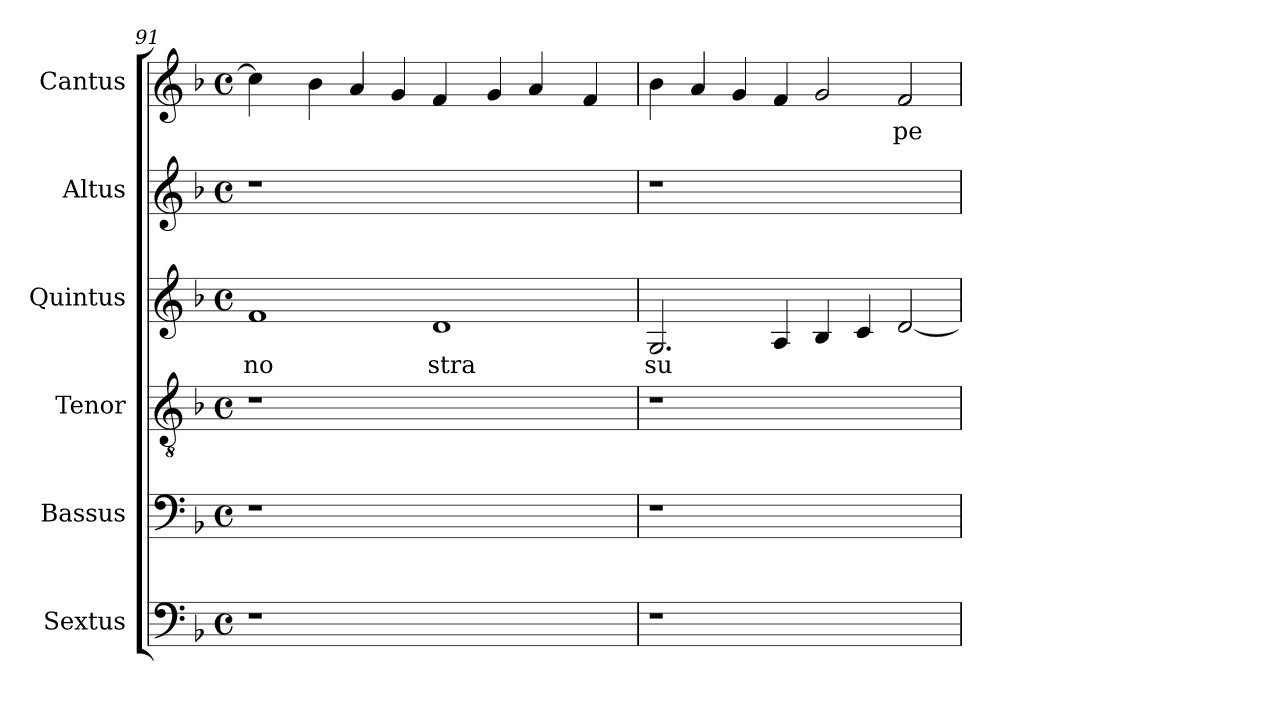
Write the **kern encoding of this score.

**kern	**kern	**kern	**kern	**text	**kern	**kern	**text
*part6	*part5	*part4	*part3	*part3	*part2	*part1	*part1
*staff6	*staff5	*staff4	*staff3	*staff3	*staff2	*staff1	*staff1
*I"Sextus	*I"Bassus	*I"Tenor	*I"Quintus	*	*I"Altus	*I"Cantus	*
*I'Sextus	*I'Bassus	*I'Tenor	*I'Quintus	*	*I'Altus	*I'Cantus	*
!!LO:LB:g=z
*clefF4	*clefF4	*clefGv2	*clefG2	*	*clefG2	*clefG2	*
*k[b-]	*k[b-]	*k[b-]	*k[b-]	*	*k[b-]	*k[b-]	*
*F:	*F:	*F:	*F:	*	*F:	*F:	*
*M4/4	*M4/4	*M4/4	*M4/4	*	*M4/4	*M4/4	*
*met(c)	*met(c)	*met(c)	*met(c)	*	*met(c)	*met(c)	*
=91	=91	=91	=91	=91	=91	=91	=91
!	!	!	!	!LO:LY:b:cj	!	!	!
*	*	*	*	*	*	*^	*
1r	1r	1r	1f	no	1r	4cc\]	8ryy	.
.	.	.	.	.	.	.	64ryy	.
.	.	.	.	.	.	.	1ryy	.
.	.	.	.	.	.	4b-\	.	.
.	.	.	.	.	.	4a/	.	.
.	.	.	.	.	.	4g/	.	.
!	!	!	!	!LO:LY:b:cj	!	!	!	!
1ryy	1ryy	1ryy	1d	stra	1ryy	4f/	.	.
.	.	.	.	.	.	.	2ryy	.
.	.	.	.	.	.	4g/	.	.
.	.	.	.	.	.	4a/	.	.
.	.	.	.	.	.	.	4ryy	.
.	.	.	.	.	.	4f/	.	.
.	.	.	.	.	.	.	16..ryy	.
=92	=92	=92	=92	=92	=92	=92	=92	=92
!	!	!	!	!LO:LY:b:cj	!	!	!	!
*	*	*	*	*	*	*v	*v	*
1r	1r	1r	2.G/	su	1r	4b-\	.
.	.	.	.	.	.	4a/	.
.	.	.	.	.	.	4g/	.
.	.	.	4A/	.	.	4f/	.
1ryy	1ryy	1ryy	4B-/	.	1ryy	2g/	.
.	.	.	4c/	.	.	.	.
!	!	!	!	!	!	!	!LO:LY:b:cj
.	.	.	[<2d/	.	.	2f/	pe-
=	=	=	=	=	=	=	=
*-	*-	*-	*-	*-	*-	*-	*-
